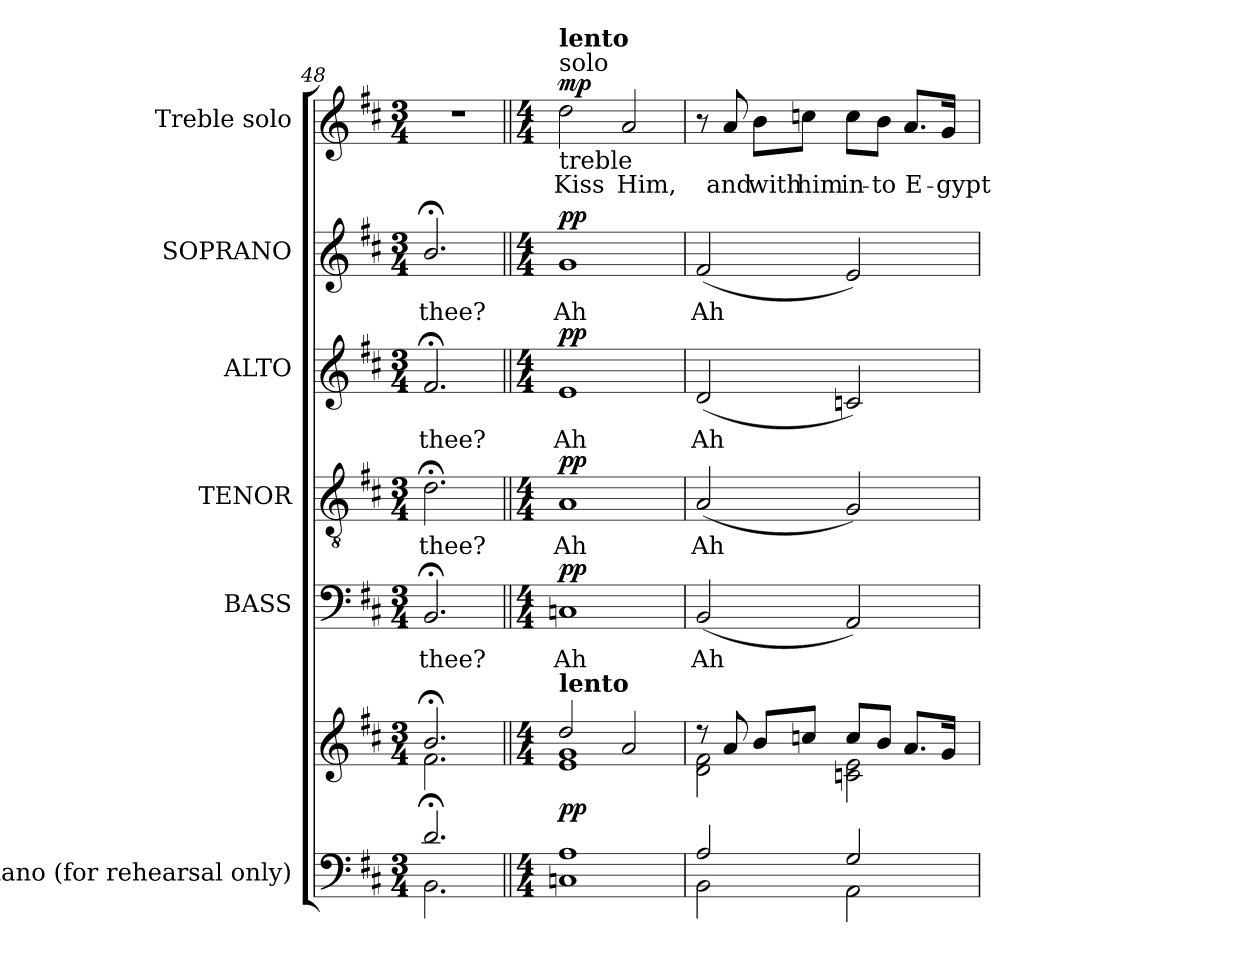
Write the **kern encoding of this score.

**kern	**kern	**dynam	**kern	**text	**dynam	**kern	**text	**dynam	**kern	**text	**dynam	**kern	**text	**dynam	**kern	**text	**dynam
*part6	*part6	*part6	*part5	*part5	*part5	*part4	*part4	*part4	*part3	*part3	*part3	*part2	*part2	*part2	*part1	*part1	*part1
*staff7	*staff6	*staff6/7	*staff5	*staff5	*staff5	*staff4	*staff4	*staff4	*staff3	*staff3	*staff3	*staff2	*staff2	*staff2	*staff1	*staff1	*staff1
*I"Piano  (for rehearsal  only)	*	*	*I"BASS	*	*	*I"TENOR	*	*	*I"ALTO	*	*	*I"SOPRANO	*	*	*I"Treble solo	*	*
*I'Pno.	*	*	*I'B.	*	*	*I'T.	*	*	*I'A.	*	*	*I'S.	*	*	*I'Tr.	*	*
*clefF4	*clefG2	*	*clefF4	*	*	*clefGv2	*	*	*clefG2	*	*	*clefG2	*	*	*clefG2	*	*
*	*	*	*	*	*	*ITrd7c12	*	*	*	*	*	*	*	*	*	*	*
*k[f#c#]	*k[f#c#]	*	*k[f#c#]	*	*	*k[f#c#]	*	*	*k[f#c#]	*	*	*k[f#c#]	*	*	*k[f#c#]	*	*
*D:	*D:	*	*D:	*	*	*D:	*	*	*D:	*	*	*D:	*	*	*D:	*	*
*M3/4	*M3/4	*	*M3/4	*	*	*M3/4	*	*	*M3/4	*	*	*M3/4	*	*	*M3/4	*	*
=48	=48	=48	=48	=48	=48	=48	=48	=48	=48	=48	=48	=48	=48	=48	=48	=48	=48
*^	*^	*	*	*	*	*	*	*	*	*	*	*	*	*	*	*	*
!	!	!	!	!	!	!LO:LY:b:color=#000000	!	!	!	!	!	!	!	!	!	!	!	!	!
!	!	!	!	!	!	!	!	!	!LO:LY:b:color=#000000	!	!	!	!	!	!	!	!	!	!
!	!	!	!	!	!	!	!	!	!	!	!	!LO:LY:b:color=#000000	!	!	!	!	!	!	!
!	!	!	!	!	!	!	!	!	!	!	!	!	!	!	!LO:LY:b:color=#000000	!	!LO:N:vis=1	!	!
2.d;i/	2.BBi\	2.b;i/	2.f#i\	.	2.BB;i/	thee?	.	2.D;i\	thee?	.	2.f#;i/	thee?	.	2.b;i/	thee?	.	2.r	.	.
!!LO:LB:g=z
=49||	=49||	=49||	=49||	=49||	=49||	=49||	=49||	=49||	=49||	=49||	=49||	=49||	=49||	=49||	=49||	=49||	=49||	=49||	=49||
*M4/4	*	*M4/4	*	*	*M4/4	*	*	*M4/4	*	*	*M4/4	*	*	*M4/4	*	*	*M4/4	*	*
!	!	!	!	!	!	!LO:LY:b:color=#000000	!	!	!	!	!	!	!	!	!	!	!	!	!
!	!	!	!	!	!	!	!	!	!LO:LY:b:color=#000000	!	!	!	!	!	!	!	!	!	!
!	!	!	!	!	!	!	!	!	!	!	!	!LO:LY:b:color=#000000	!	!	!	!	!	!	!
!	!	!	!	!	!	!	!	!	!	!	!	!	!	!	!LO:LY:b:color=#000000	!	!	!	!
*	*	*MM60	*	*	*	*	*	*	*	*	*	*	*	*	*	*	*MM60	*	*
!	!	!	!	!	!	!	!	!	!	!	!	!	!	!	!	!	!LO:TX:b:t=treble	!	!
!	!	!	!	!	!	!	!	!	!	!	!	!	!	!	!	!	!LO:TX:t=solo	!	!
!	!	!	!	!	!	!	!	!	!	!	!	!	!	!	!	!	!LO:TX:a:B:t=lento	!	!
!	!	!LO:TX:a:B:t=lento	!	!	!	!	!	!	!	!	!	!	!	!	!	!	!	!	!
!	!	!	!	!	!	!	!	!	!	!	!	!	!	!	!	!	!	!LO:LY:b:color=#000000	!
1Ai	1Cni	2ddi/	1ei 1gi	pp	1Cni	Ah	pp	1AAi	Ah	pp	1ei	Ah	pp	1gi	Ah	pp	2ddi\	Kiss	mp
!	!	!	!	!	!	!	!	!	!	!	!	!	!	!	!	!	!	!LO:LY:b:color=#000000	!
.	.	2ai/	.	.	.	.	.	.	.	.	.	.	.	.	.	.	2ai/	Him,	.
=50	=50	=50	=50	=50	=50	=50	=50	=50	=50	=50	=50	=50	=50	=50	=50	=50	=50	=50	=50
!	!	!	!	!	!	!LO:LY:b:color=#000000	!	!	!	!	!	!	!	!	!	!	!	!	!
!	!	!	!	!	!	!	!	!	!LO:LY:b:color=#000000	!	!	!	!	!	!	!	!	!	!
!	!	!	!	!	!	!	!	!	!	!	!	!LO:LY:b:color=#000000	!	!	!	!	!	!	!
!	!	!	!	!	!	!	!	!	!	!	!	!	!	!	!LO:LY:b:color=#000000	!	!	!	!
2Ai/	2BBi\	8r	2di\ 2f#i	.	(2BBi/	Ah	.	(2AAi/	Ah	.	(2di/	Ah	.	(2f#i/	Ah	.	8r	.	.
!	!	!	!	!	!	!	!	!	!	!	!	!	!	!	!	!	!	!LO:LY:b:color=#000000	!
.	.	8ai/	.	.	.	.	.	.	.	.	.	.	.	.	.	.	8ai/	and	.
!	!	!	!	!	!	!	!	!	!	!	!	!	!	!	!	!	!	!LO:LY:b:color=#000000	!
.	.	8bi/L	.	.	.	.	.	.	.	.	.	.	.	.	.	.	8bi\L	with	.
!	!	!	!	!	!	!	!	!	!	!	!	!	!	!	!	!	!	!LO:LY:b:color=#000000	!
.	.	8ccni/J	.	.	.	.	.	.	.	.	.	.	.	.	.	.	8ccni\J	him	.
!	!	!	!	!	!	!	!	!	!	!	!	!	!	!	!	!	!	!LO:LY:b:color=#000000	!
2Gi/	2AAi\	8cci/L	2cni\ 2ei	.	2AAi/)	.	.	2GGi/)	.	.	2cni/)	.	.	2ei/)	.	.	8cci\L	in-	.
!	!	!	!	!	!	!	!	!	!	!	!	!	!	!	!	!	!	!LO:LY:b:color=#000000	!
.	.	8bi/J	.	.	.	.	.	.	.	.	.	.	.	.	.	.	8bi\J	-to	.
!	!	!	!	!	!	!	!	!	!	!	!	!	!	!	!	!	!	!LO:LY:b:color=#000000	!
.	.	8.ai/L	.	.	.	.	.	.	.	.	.	.	.	.	.	.	8.ai/L	E-	.
!	!	!	!	!	!	!	!	!	!	!	!	!	!	!	!	!	!	!LO:LY:b:color=#000000	!
.	.	16gi/Jk	.	.	.	.	.	.	.	.	.	.	.	.	.	.	16gi/Jk	-gypt	.
*v	*v	*	*	*	*	*	*	*	*	*	*	*	*	*	*	*	*	*	*
*	*v	*v	*	*	*	*	*	*	*	*	*	*	*	*	*	*	*	*
=	=	=	=	=	=	=	=	=	=	=	=	=	=	=	=	=	=
*-	*-	*-	*-	*-	*-	*-	*-	*-	*-	*-	*-	*-	*-	*-	*-	*-	*-
